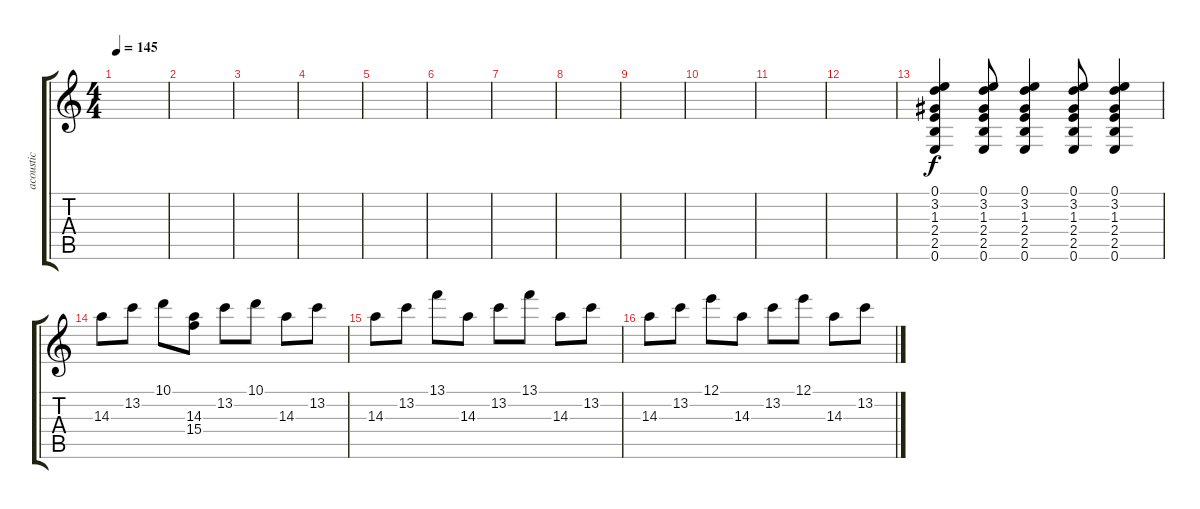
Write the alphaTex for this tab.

\track ("acoustic" "acoustic") {instrument acousticguitarnylon}
\staff {score tabs}
\tuning (E4 B3 G3 D3 A2 E2) {hide}
\ts (4 4)
\tempo 145
\clef g2
\ks c
|
|
|
|
|
|
|
|
|
|
|
|
(0.1 3.2 1.3 2.4 2.5 0.6).4 (0.1 3.2 1.3 2.4 2.5 0.6).8 (0.1 3.2 1.3 2.4 2.5 0.6).4 (0.1 3.2 1.3 2.4 2.5 0.6).8 (0.1 3.2 1.3 2.4 2.5 0.6).4 |
14.3.8 13.2.8 10.1.8 (14.3 15.4).8 13.2.8 10.1.8 14.3.8 13.2.8 |
14.3.8 13.2.8 13.1.8 14.3.8 13.2.8 13.1.8 14.3.8 13.2.8 |
14.3.8 13.2.8 12.1.8 14.3.8 13.2.8 12.1.8 14.3.8 13.2.8
